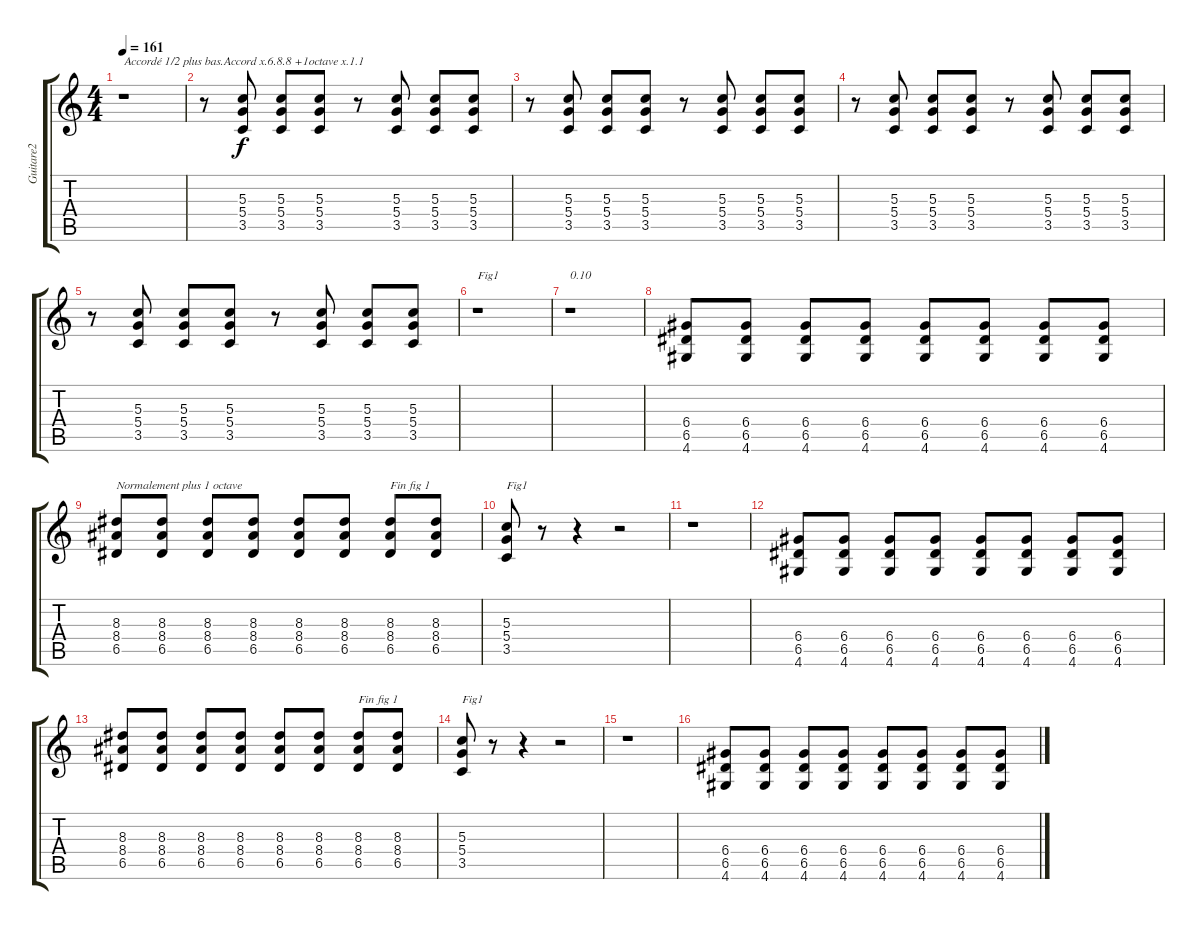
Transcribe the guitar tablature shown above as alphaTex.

\track ("Guitare2" "Guitare2") {instrument distortionguitar}
\staff {score tabs}
\tuning (E4 B3 G3 D3 A2 E2) {hide}
\ts (4 4)
\tempo 161
\clef g2
\ks c
r.1{txt "Accordé 1/2 plus bas.Accord x.6.8.8 +1octave x.1.1" dy f instrument distortionguitar} |
r.8 (5.3 5.4 3.5).8 (5.3 5.4 3.5).8 (5.3 5.4 3.5).8 r.8 (5.3 5.4 3.5).8 (5.3 5.4 3.5).8 (5.3 5.4 3.5).8 |
r.8 (5.3 5.4 3.5).8 (5.3 5.4 3.5).8 (5.3 5.4 3.5).8 r.8 (5.3 5.4 3.5).8 (5.3 5.4 3.5).8 (5.3 5.4 3.5).8 |
r.8 (5.3 5.4 3.5).8 (5.3 5.4 3.5).8 (5.3 5.4 3.5).8 r.8 (5.3 5.4 3.5).8 (5.3 5.4 3.5).8 (5.3 5.4 3.5).8 |
r.8 (5.3 5.4 3.5).8 (5.3 5.4 3.5).8 (5.3 5.4 3.5).8 r.8 (5.3 5.4 3.5).8 (5.3 5.4 3.5).8 (5.3 5.4 3.5).8 |
r.1{txt "Fig1"} |
r.1{txt "0.10"} |
(6.4 6.5 4.6).8 (6.4 6.5 4.6).8 (6.4 6.5 4.6).8 (6.4 6.5 4.6).8 (6.4 6.5 4.6).8 (6.4 6.5 4.6).8 (6.4 6.5 4.6).8 (6.4 6.5 4.6).8 |
(8.3 8.4 6.5).8{txt "Normalement plus 1 octave"} (8.3 8.4 6.5).8 (8.3 8.4 6.5).8 (8.3 8.4 6.5).8 (8.3 8.4 6.5).8 (8.3 8.4 6.5).8 (8.3 8.4 6.5).8{txt "Fin fig 1"} (8.3 8.4 6.5).8 |
(5.3 5.4 3.5).8{txt "Fig1"} r.8 r.4 r.2 |
r.1 |
(6.4 6.5 4.6).8 (6.4 6.5 4.6).8 (6.4 6.5 4.6).8 (6.4 6.5 4.6).8 (6.4 6.5 4.6).8 (6.4 6.5 4.6).8 (6.4 6.5 4.6).8 (6.4 6.5 4.6).8 |
(8.3 8.4 6.5).8 (8.3 8.4 6.5).8 (8.3 8.4 6.5).8 (8.3 8.4 6.5).8 (8.3 8.4 6.5).8 (8.3 8.4 6.5).8 (8.3 8.4 6.5).8{txt "Fin fig 1"} (8.3 8.4 6.5).8 |
(5.3 5.4 3.5).8{txt "Fig1"} r.8 r.4 r.2 |
r.1 |
(6.4 6.5 4.6).8 (6.4 6.5 4.6).8 (6.4 6.5 4.6).8 (6.4 6.5 4.6).8 (6.4 6.5 4.6).8 (6.4 6.5 4.6).8 (6.4 6.5 4.6).8 (6.4 6.5 4.6).8
